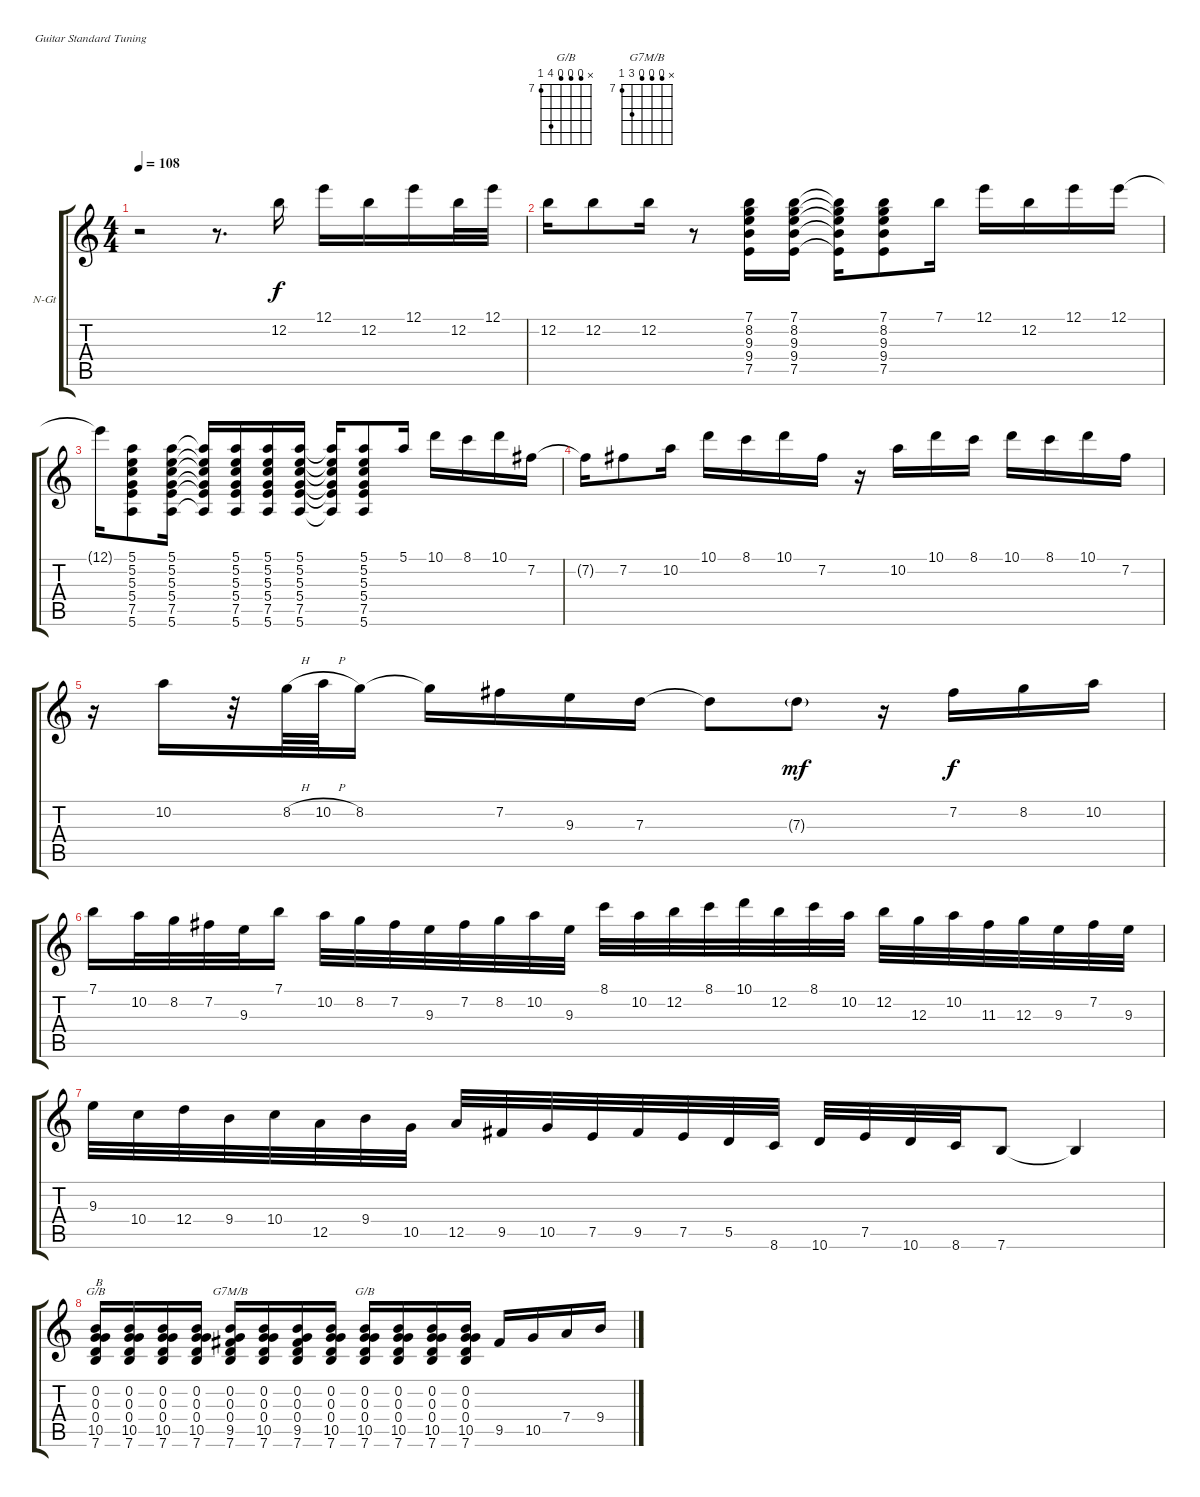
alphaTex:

\bracketExtendMode groupsimilarinstruments
\firstSystemTrackNameOrientation horizontal
\otherSystemsTrackNameOrientation horizontal
\track ("Paco" "N-Gt") {instrument acousticguitarnylon}
\staff {score tabs}
\tuning (E4 B3 G3 D3 A2 E2)
\chord ("G/B" x 6 6 6 10 7) {firstfret 7 showfingering false}
\chord ("G7M/B" x 6 6 6 9 7) {firstfret 7 showfingering false}
\ts (4 4)
\tempo 108
\clef g2
\ks c
r.2{dy f} r.8{d} 12.2.16 12.1.16 12.2.16 12.1.16 12.2.32 12.1.32 |
12.2.16 12.2.8 12.2.16 r.8 (7.1 8.2 9.3 9.4 7.5).16 (7.1 8.2 9.3 9.4 7.5).16 (7.1{t} 8.2{t} 9.3{t} 9.4{t} 7.5{t}).16 (7.1 8.2 9.3 9.4 7.5).8 7.1.16 12.1.16 12.2.16 12.1.16 12.1.16 |
12.1{t}.16 (5.1 5.2 5.3 5.4 7.5 5.6).8 (5.1 5.2 5.3 5.4 7.5 5.6).16 (5.1{t} 5.2{t} 5.3{t} 5.4{t} 7.5{t} 5.6{t}).16 (5.1 5.2 5.3 5.4 7.5 5.6).16 (5.1 5.2 5.3 5.4 7.5 5.6).16 (5.1 5.2 5.3 5.4 7.5 5.6).16 (5.1{t} 5.2{t} 5.3{t} 5.4{t} 7.5{t} 5.6{t}).16 (5.1 5.2 5.3 5.4 7.5 5.6).8 5.1.16 10.1.16 8.1.16 10.1.16 7.2.16 |
7.2{t}.16 7.2.8 10.2.16 10.1.16 8.1.16 10.1.16 7.2.16 r.16 10.2.16 10.1.16 8.1.16 10.1.16 8.1.16 10.1.16 7.2.16 |
r.16 10.2.16 r.32 8.2{h}.64 10.2{h}.64 8.2.16 8.2{t}.16 7.2.16 9.3.16 7.3.16 7.3{t}.8 7.3{g}.8{dy mf} r.16 7.2.16{dy f} 8.2.16 10.2.16 |
7.1.16 10.2.32 8.2.32 7.2.32 9.3.32 7.1.16 10.2.32 8.2.32 7.2.32 9.3.32 7.2.32 8.2.32 10.2.32 9.3.32 8.1.32 10.2.32 12.2.32 8.1.32 10.1.32 12.2.32 8.1.32 10.2.32 12.2.32 12.3.32 10.2.32 11.3.32 12.3.32 9.3.32 7.2.32 9.3.32 |
9.3.32 10.4.32 12.4.32 9.4.32 10.4.32 12.5.32 9.4.32 10.5.32 12.5.32 9.5.32 10.5.32 7.5.32 9.5.32 7.5.32 5.5.32 8.6.32 10.6.32 7.5.32 10.6.32 8.6.32 7.6.8 7.6{t}.4 |
(0.2 0.3 0.4 10.5 7.6).16{ch "G/B" txt "B"} (0.2 0.3 0.4 10.5 7.6).16 (0.2 0.3 0.4 10.5 7.6).16 (0.2 0.3 0.4 10.5 7.6).16 (0.2 0.3 0.4 9.5 7.6).16{ch "G7M/B"} (0.2 0.3 0.4 10.5 7.6).16 (0.2 0.3 0.4 9.5 7.6).16 (0.2 0.3 0.4 10.5 7.6).16 (0.2 0.3 0.4 10.5 7.6).16{ch "G/B"} (0.2 0.3 0.4 10.5 7.6).16 (0.2 0.3 0.4 10.5 7.6).16 (0.2 0.3 0.4 10.5 7.6).16 9.5.16 10.5.16 7.4.16 9.4.16
